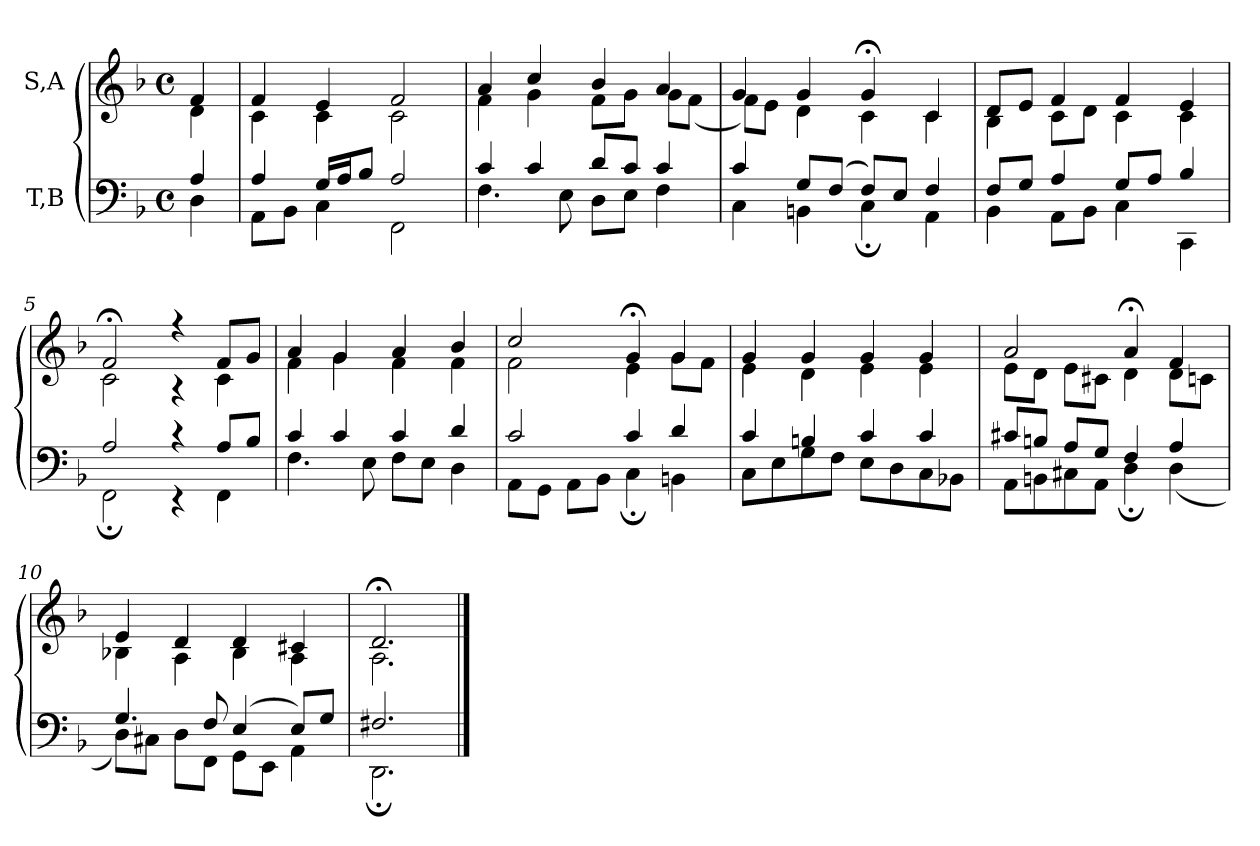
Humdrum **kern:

**kern	**kern
*part2	*part1
*staff2	*staff1
*I"T,B	*I"S,A
*clefF4	*clefG2
*k[b-]	*k[b-]
*M4/4	*M4/4
*met(c)	*met(c)
=	=
*^	*^
4A	4D	4f	4d
=1	=1	=1	=1
4A	8AAL	4f	4c
.	8BB-J	.	.
16GLL	4C	4e	4c
16AJ	.	.	.
8B-J	.	.	.
2A	2FF	2f	2c
=2	=2	=2	=2
4c	4.F	4a	4f
4c	.	4cc	4g
.	8E	.	.
8dL	8DL	4b-	8fL
8cJ	8EJ	.	8gJ
4c	4F	4a	8gL
.	.	.	(<8fJ
=3	=3	=3	=3
4c	4C	4g	8fL)
.	.	.	8eJ
8GL	4BBn	4g	4d
(>8FJ	.	.	.
8FL)	4C;	4g;<	4c
8EJ	.	.	.
4F	4AA	4c	4c
=4	=4	=4	=4
8FL	4BB-	8dL	4B-
8GJ	.	8eJ	.
4A	8AAL	4f	8cL
.	8BB-J	.	8dJ
8GL	4C	4f	4c
8AJ	.	.	.
4B-	4CC	4e	4c
=5	=5	=5	=5
2A	2FF;	2f;<	2c
4r	4r	4r	4r
8AL	4FF	8fL	4c
8B-J	.	8gJ	.
=6	=6	=6	=6
4c	4.F	4a	4f
4c	.	4g	4g
.	8E	.	.
4c	8FL	4a	4f
.	8EJ	.	.
4d	4D	4b-	4f
=7	=7	=7	=7
2c	8AAL	2cc	2f
.	8GGJ	.	.
.	8AAL	.	.
.	8BB-J	.	.
4c	4C;	4g;<	4e
4d	4BBn	4g	8gL
.	.	.	8fJ
=8	=8	=8	=8
4c	8CL	4g	4e
.	8E	.	.
4Bn	8G	4g	4d
.	8FJ	.	.
4c	8EL	4g	4e
.	8D	.	.
4c	8C	4g	4e
.	8BB-XJ	.	.
=9	=9	=9	=9
8c#XL	8AAL	2a	8eL
8BnJ	8BBn	.	8dJ
8AL	8C#X	.	8eL
8GJ	8AAJ	.	8c#XJ
4F	4D;	4a;<	4d
4A	(<4D	4f	8dL
.	.	.	8cnJ
=10	=10	=10	=10
4.G	8DL)	4e	4B-X
.	8C#XJ	.	.
.	8DL	4d	4A
8F	8FFJ	.	.
(>4E	8GGL	4d	4B-
.	8EEJ	.	.
8EL)	4AA	4c#X	4A
8GJ	.	.	.
=1072	=1072	=1072	=1072
2.F#X	2.DD;	2.d;<	2.A
*v	*v	*	*
*	*v	*v
==	==
*-	*-
